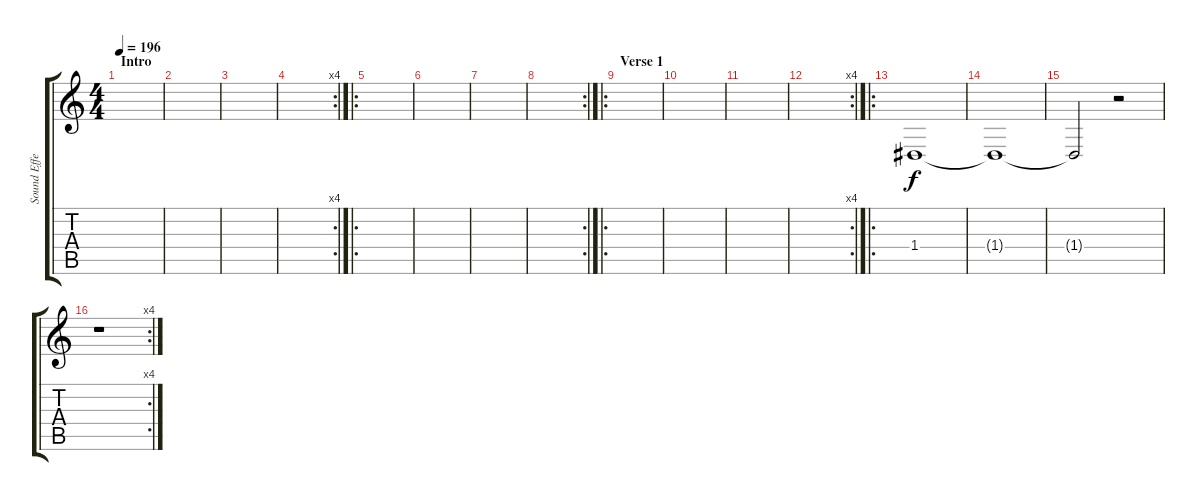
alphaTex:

\track ("Sound Effects" "Sound Effe") {instrument lead6voice}
\staff {score tabs}
\tuning (E4 B3 G3 D3 A2 D2) {hide}
\ts (4 4)
\section ("" "Intro")
\tempo 196
\clef g2
\ks c
|
|
|
\rc 4
|
\ro
|
|
|
\rc 2
|
\ro
\section ("" "Verse 1")
|
|
|
\rc 4
|
\ro
1.4.1 |
1.4{t}.1 |
1.4{t}.2 r.2 |
\rc 4
r.1
